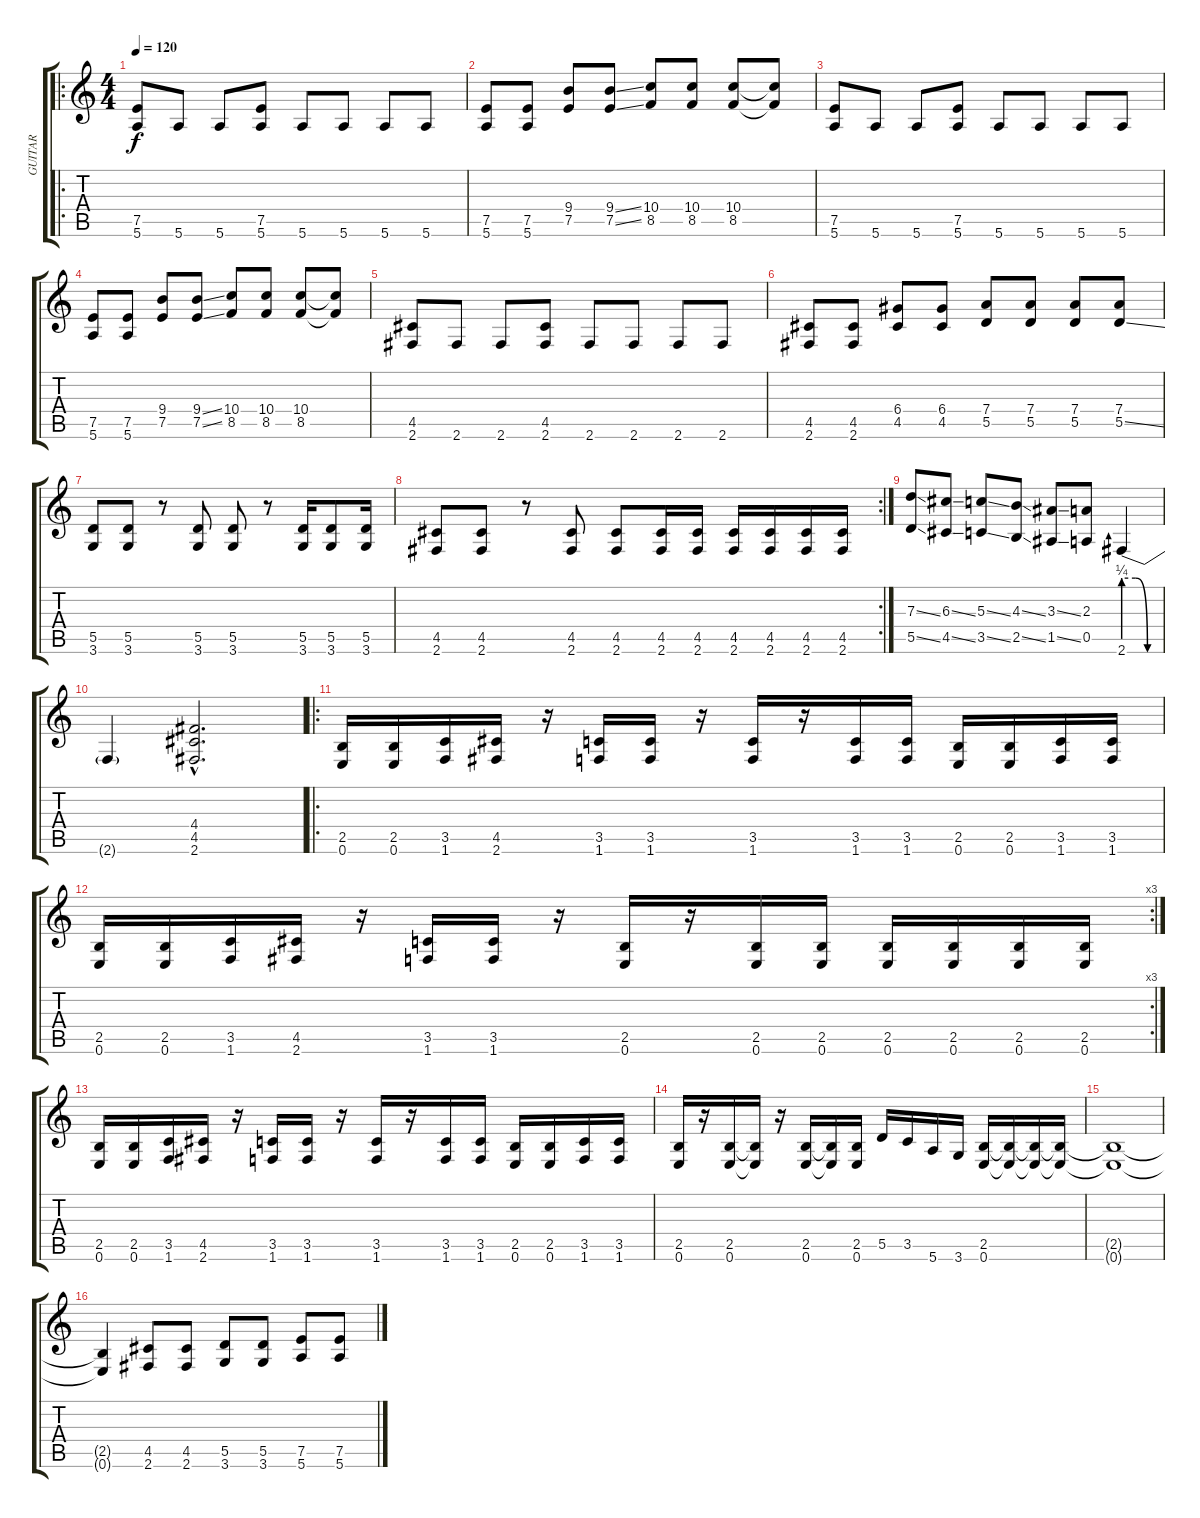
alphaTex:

\track ("GUITAR" "GUITAR") {instrument distortionguitar}
\staff {score tabs}
\tuning (E4 B3 G3 D3 A2 E2) {hide}
\ro
\ts (4 4)
\tempo 120
\clef g2
\ks c
(7.5 5.6).8{dy f} 5.6.8 5.6.8 (7.5 5.6).8 5.6.8 5.6.8 5.6.8 5.6.8 |
(7.5 5.6).8 (7.5 5.6).8 (9.4 7.5).8 (9.4{ss} 7.5{ss}).8 (10.4 8.5).8 (10.4 8.5).8 (10.4 8.5).8 (10.4{t} 8.5{t}).8 |
(7.5 5.6).8 5.6.8 5.6.8 (7.5 5.6).8 5.6.8 5.6.8 5.6.8 5.6.8 |
(7.5 5.6).8 (7.5 5.6).8 (9.4 7.5).8 (9.4{ss} 7.5{ss}).8 (10.4 8.5).8 (10.4 8.5).8 (10.4 8.5).8 (10.4{t} 8.5{t}).8 |
(4.5 2.6).8 2.6.8 2.6.8 (4.5 2.6).8 2.6.8 2.6.8 2.6.8 2.6.8 |
(4.5 2.6).8 (4.5 2.6).8 (6.4 4.5).8 (6.4 4.5).8 (7.4 5.5).8 (7.4 5.5).8 (7.4 5.5).8 (7.4 5.5{ss}).8 |
(5.5 3.6).8 (5.5 3.6).8 r.8 (5.5 3.6).8 (5.5 3.6).8 r.8 (5.5 3.6).16 (5.5 3.6).8 (5.5 3.6).16 |
\rc 2
(4.5 2.6).8 (4.5 2.6).8 r.8 (4.5 2.6).8 (4.5 2.6).8 (4.5 2.6).16 (4.5 2.6).16 (4.5 2.6).16 (4.5 2.6).16 (4.5 2.6).16 (4.5 2.6).16 |
(7.3{ss} 5.5{ss}).8 (6.3{ss} 4.5{ss}).8 (5.3{ss} 3.5{ss}).8 (4.3{ss} 2.5{ss}).8 (3.3{ss} 1.5{ss}).8 (2.3 0.5).8 2.6{be (custom 0 1 20 1 40 0 60 0)}.4 |
2.6{t}.4 (4.4{hac} 4.5{hac} 2.6{hac}).2{d} |
\ro
(2.5 0.6).16 (2.5 0.6).16 (3.5 1.6).16 (4.5 2.6).16 r.16 (3.5 1.6).16 (3.5 1.6).16 r.16 (3.5 1.6).16 r.16 (3.5 1.6).16 (3.5 1.6).16 (2.5 0.6).16 (2.5 0.6).16 (3.5 1.6).16 (3.5 1.6).16 |
\rc 3
(2.5 0.6).16 (2.5 0.6).16 (3.5 1.6).16 (4.5 2.6).16 r.16 (3.5 1.6).16 (3.5 1.6).16 r.16 (2.5 0.6).16 r.16 (2.5 0.6).16 (2.5 0.6).16 (2.5 0.6).16 (2.5 0.6).16 (2.5 0.6).16 (2.5 0.6).16 |
(2.5 0.6).16 (2.5 0.6).16 (3.5 1.6).16 (4.5 2.6).16 r.16 (3.5 1.6).16 (3.5 1.6).16 r.16 (3.5 1.6).16 r.16 (3.5 1.6).16 (3.5 1.6).16 (2.5 0.6).16 (2.5 0.6).16 (3.5 1.6).16 (3.5 1.6).16 |
(2.5 0.6).16 r.16 (2.5 0.6).16 (2.5{t} 0.6{t}).16 r.16 (2.5 0.6).16 (2.5{t} 0.6{t}).16 (2.5 0.6).16 5.5.16 3.5.16 5.6.16 3.6.16 (2.5 0.6).16 (2.5{t} 0.6{t}).16 (2.5{t} 0.6{t}).16 (2.5{t} 0.6{t}).16 |
(2.5{t} 0.6{t}).1 |
(2.5{t} 0.6{t}).4 (4.5 2.6).8 (4.5 2.6).8 (5.5 3.6).8 (5.5 3.6).8 (7.5 5.6).8 (7.5 5.6).8
